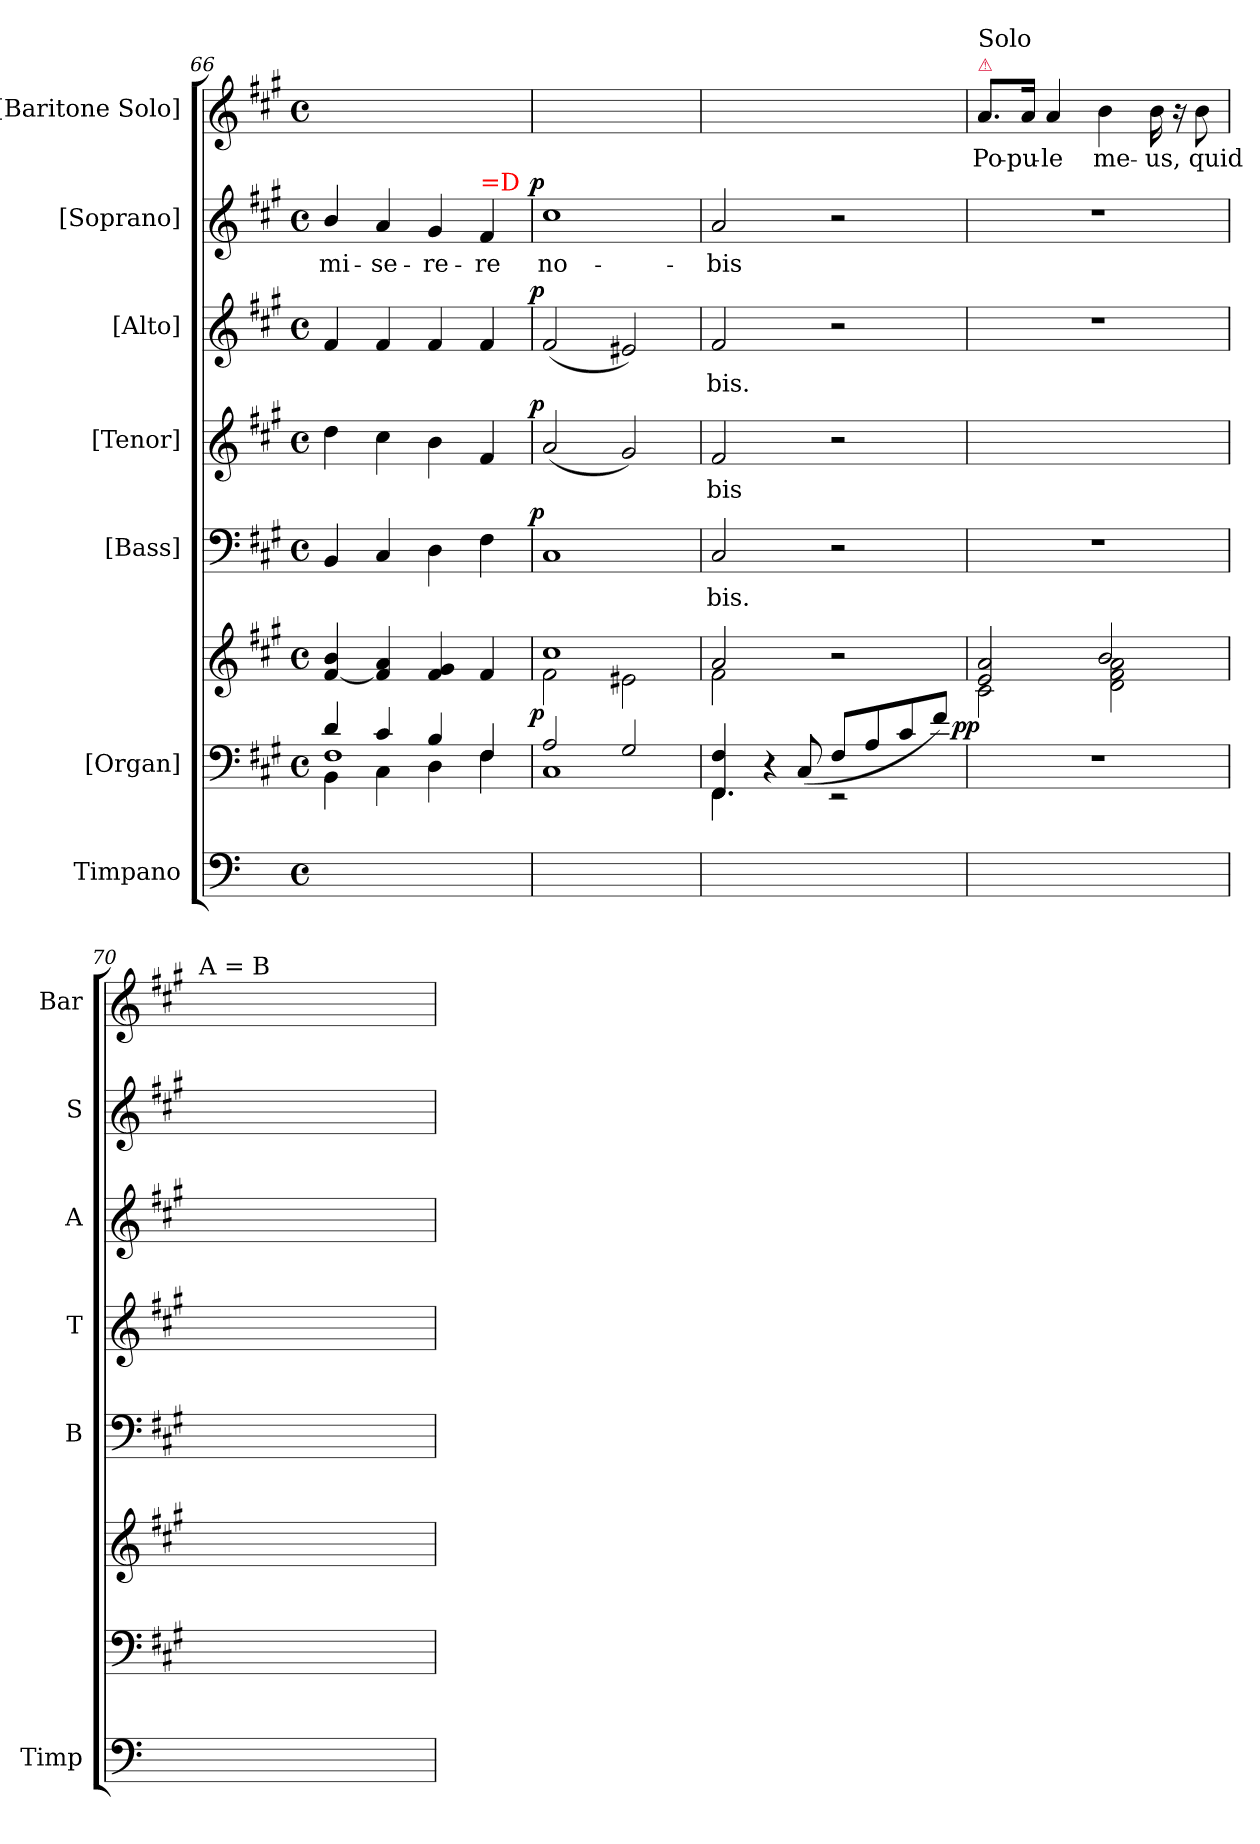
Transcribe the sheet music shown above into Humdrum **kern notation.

**kern	**kern	**kern	**dynam	**kern	**text	**dynam	**kern	**text	**dynam	**kern	**text	**dynam	**kern	**text	**dynam	**kern	**text
*part7	*part6	*part6	*part6	*part5	*part5	*part5	*part4	*part4	*part4	*part3	*part3	*part3	*part2	*part2	*part2	*part1	*part1
*staff8	*staff7	*staff6	*staff6/7	*staff5	*staff5	*staff5	*staff4	*staff4	*staff4	*staff3	*staff3	*staff3	*staff2	*staff2	*staff2	*staff1	*staff1
*I"Timpano	*I"[Organ]	*	*	*I"[Bass]	*	*	*I"[Tenor]	*	*	*I"[Alto]	*	*	*I"[Soprano]	*	*	*I"[Baritone Solo]	*
*I'Timp	*	*	*	*I'B	*	*	*I'T	*	*	*I'A	*	*	*I'S	*	*	*I'Bar	*
*clefF4	*clefF4	*clefG2	*	*clefF4	*	*	*clefG2	*	*	*clefG2	*	*	*clefG2	*	*	*clefG2	*
*	*	*	*	*	*	*	*ITrd7c12	*	*	*	*	*	*	*	*	*ITrd7c12	*
*	*k[f#c#g#]	*k[f#c#g#]	*	*k[f#c#g#]	*	*	*k[f#c#g#]	*	*	*k[f#c#g#]	*	*	*k[f#c#g#]	*	*	*k[f#c#g#]	*
*M4/4	*M4/4	*M4/4	*	*M4/4	*	*	*M4/4	*	*	*M4/4	*	*	*M4/4	*	*	*M4/4	*
*met(c)	*met(c)	*met(c)	*	*met(c)	*	*	*met(c)	*	*	*met(c)	*	*	*met(c)	*	*	*met(c)	*
=66	=66	=66	=66	=66	=66	=66	=66	=66	=66	=66	=66	=66	=66	=66	=66	=66	=66
*	*^	*	*	*	*	*	*	*	*	*	*	*	*	*	*	*	*
*	*	*^	*	*	*	*	*	*	*	*	*	*	*	*	*	*	*	*
1ryy	4d/	1F#	4BB\	[4f#/ 4b/	.	4BB/	.	.	4d\	.	.	4f#/	.	.	4b/	mi-	.	1ryy	.
.	4c#/	.	4C#\	4f#]/ 4a/	.	4C#/	.	.	4c#\	.	.	4f#/	.	.	4a/	-se-	.	.	.
.	4B/	.	4D\	4f#/ 4g#/	.	4D\	.	.	4B\	.	.	4f#/	.	.	4g#/	-re-	.	.	.
!	!	!	!	!	!	!	!	!	!	!	!	!	!	!	!LO:TX:a:color=red:t==D	!	!	!	!
.	4F#/	.	4F#\	4f#/	.	4F#\	.	.	4F#/	.	.	4f#/	.	.	4f#/	-re	.	.	.
=67	=67	=67	=67	=67	=67	=67	=67	=67	=67	=67	=67	=67	=67	=67	=67	=67	=67	=67	=67
*	*	*	*	*^	*	*	*	*	*	*	*	*	*	*	*	*	*	*	*
!	!	!	!	!	!	!LO:DY:rj	!	!	!LO:DY:a:rj	!	!	!LO:DY:a:rj	!	!	!LO:DY:a:rj	!	!	!LO:DY:a:rj	!	!
*	*	*v	*v	*	*	*	*	*	*	*	*	*	*	*	*	*	*	*	*	*
1ryy	2A/	1C#	1cc#	2f#\	p	1C#	.	p	(2A/	.	p	(2f#/	.	p	1cc#	no-	p	1ryy	.
.	2G#/	.	.	2e#X\	.	.	.	.	2G#/)	.	.	2e#X/)	.	.	.	.	.	.	.
=68	=68	=68	=68	=68	=68	=68	=68	=68	=68	=68	=68	=68	=68	=68	=68	=68	=68	=68	=68
*	*	*^	*	*	*	*	*	*	*	*	*	*	*	*	*	*	*	*	*
1ryy	4F#/	4.FF#\	4.FF#/	2a/	2f#\	.	2C#/	bis.	.	2F#/	-bis	.	2f#/	bis.	.	2a/	-bis	.	1ryy	.
.	4r	.	.	.	.	.	.	.	.	.	.	.	.	.	.	.	.	.	.	.
.	.	(8C#/	8ryy	.	.	.	.	.	.	.	.	.	.	.	.	.	.	.	.	.
.	2rEE	8F#/L	2ryy	2r	2ryy	.	2r	.	.	2r	.	.	2r	.	.	2r	.	.	.	.
.	.	8A/	.	.	.	.	.	.	.	.	.	.	.	.	.	.	.	.	.	.
.	.	8c#\	.	.	.	.	.	.	.	.	.	.	.	.	.	.	.	.	.	.
.	.	8f#\J)	.	.	.	.	.	.	.	.	.	.	.	.	.	.	.	.	.	.
*	*	*v	*v	*	*	*	*	*	*	*	*	*	*	*	*	*	*	*	*	*
=69	=69	=69	=69	=69	=69	=69	=69	=69	=69	=69	=69	=69	=69	=69	=69	=69	=69	=69	=69
!	!	!	!	!	!	!	!	!	!	!	!	!	!	!	!	!	!	!LO:TX:a:color=crimson:t=⚠	!
!	!	!	!	!	!	!	!	!	!	!	!	!	!	!	!	!	!	!LO:TX:a:t=Solo	!
!	!	!	!	!	!LO:DY:rj	!	!	!	!	!	!	!	!	!	!	!	!	!	!
*	*v	*v	*	*	*	*	*	*	*	*	*	*	*	*	*	*	*	*	*
1ryy	1r	2e/ 2a/	2c#\	pp	1r	.	.	1ryy	.	.	1r	.	.	1r	.	.	8.A/L	Po-
.	.	.	.	.	.	.	.	.	.	.	.	.	.	.	.	.	16A/Jk	-pu-
.	.	.	.	.	.	.	.	.	.	.	.	.	.	.	.	.	4A/	-le
.	.	2b/	2d\ 2f#\ 2a\	.	.	.	.	.	.	.	.	.	.	.	.	.	4B\	me-
.	.	.	.	.	.	.	.	.	.	.	.	.	.	.	.	.	16B\	-us,
.	.	.	.	.	.	.	.	.	.	.	.	.	.	.	.	.	16r	.
.	.	.	.	.	.	.	.	.	.	.	.	.	.	.	.	.	8B\	quid
=70	=70	=70	=70	=70	=70	=70	=70	=70	=70	=70	=70	=70	=70	=70	=70	=70	=70	=70
!	!	!	!	!	!	!	!	!	!	!	!	!	!	!	!	!	!LO:TX:a:t=A = B	!
1ryy	1ryy	1g#yy 1byy	2e\yy	.	1ryy	.	.	1ryy	.	.	1ryy	.	.	1ryy	.	.	4.d\yy	fe-
.	.	.	.	.	.	.	.	.	.	.	.	.	.	.	.	.	8d\yy	-ci
.	.	.	2e#X\yy	.	.	.	.	.	.	.	.	.	.	.	.	.	4d\yy	ti-
.	.	.	.	.	.	.	.	.	.	.	.	.	.	.	.	.	8c#\yy	-bi
.	.	.	.	.	.	.	.	.	.	.	.	.	.	.	.	.	8ryy	.
*	*	*v	*v	*	*	*	*	*	*	*	*	*	*	*	*	*	*	*
=	=	=	=	=	=	=	=	=	=	=	=	=	=	=	=	=	=
*-	*-	*-	*-	*-	*-	*-	*-	*-	*-	*-	*-	*-	*-	*-	*-	*-	*-
